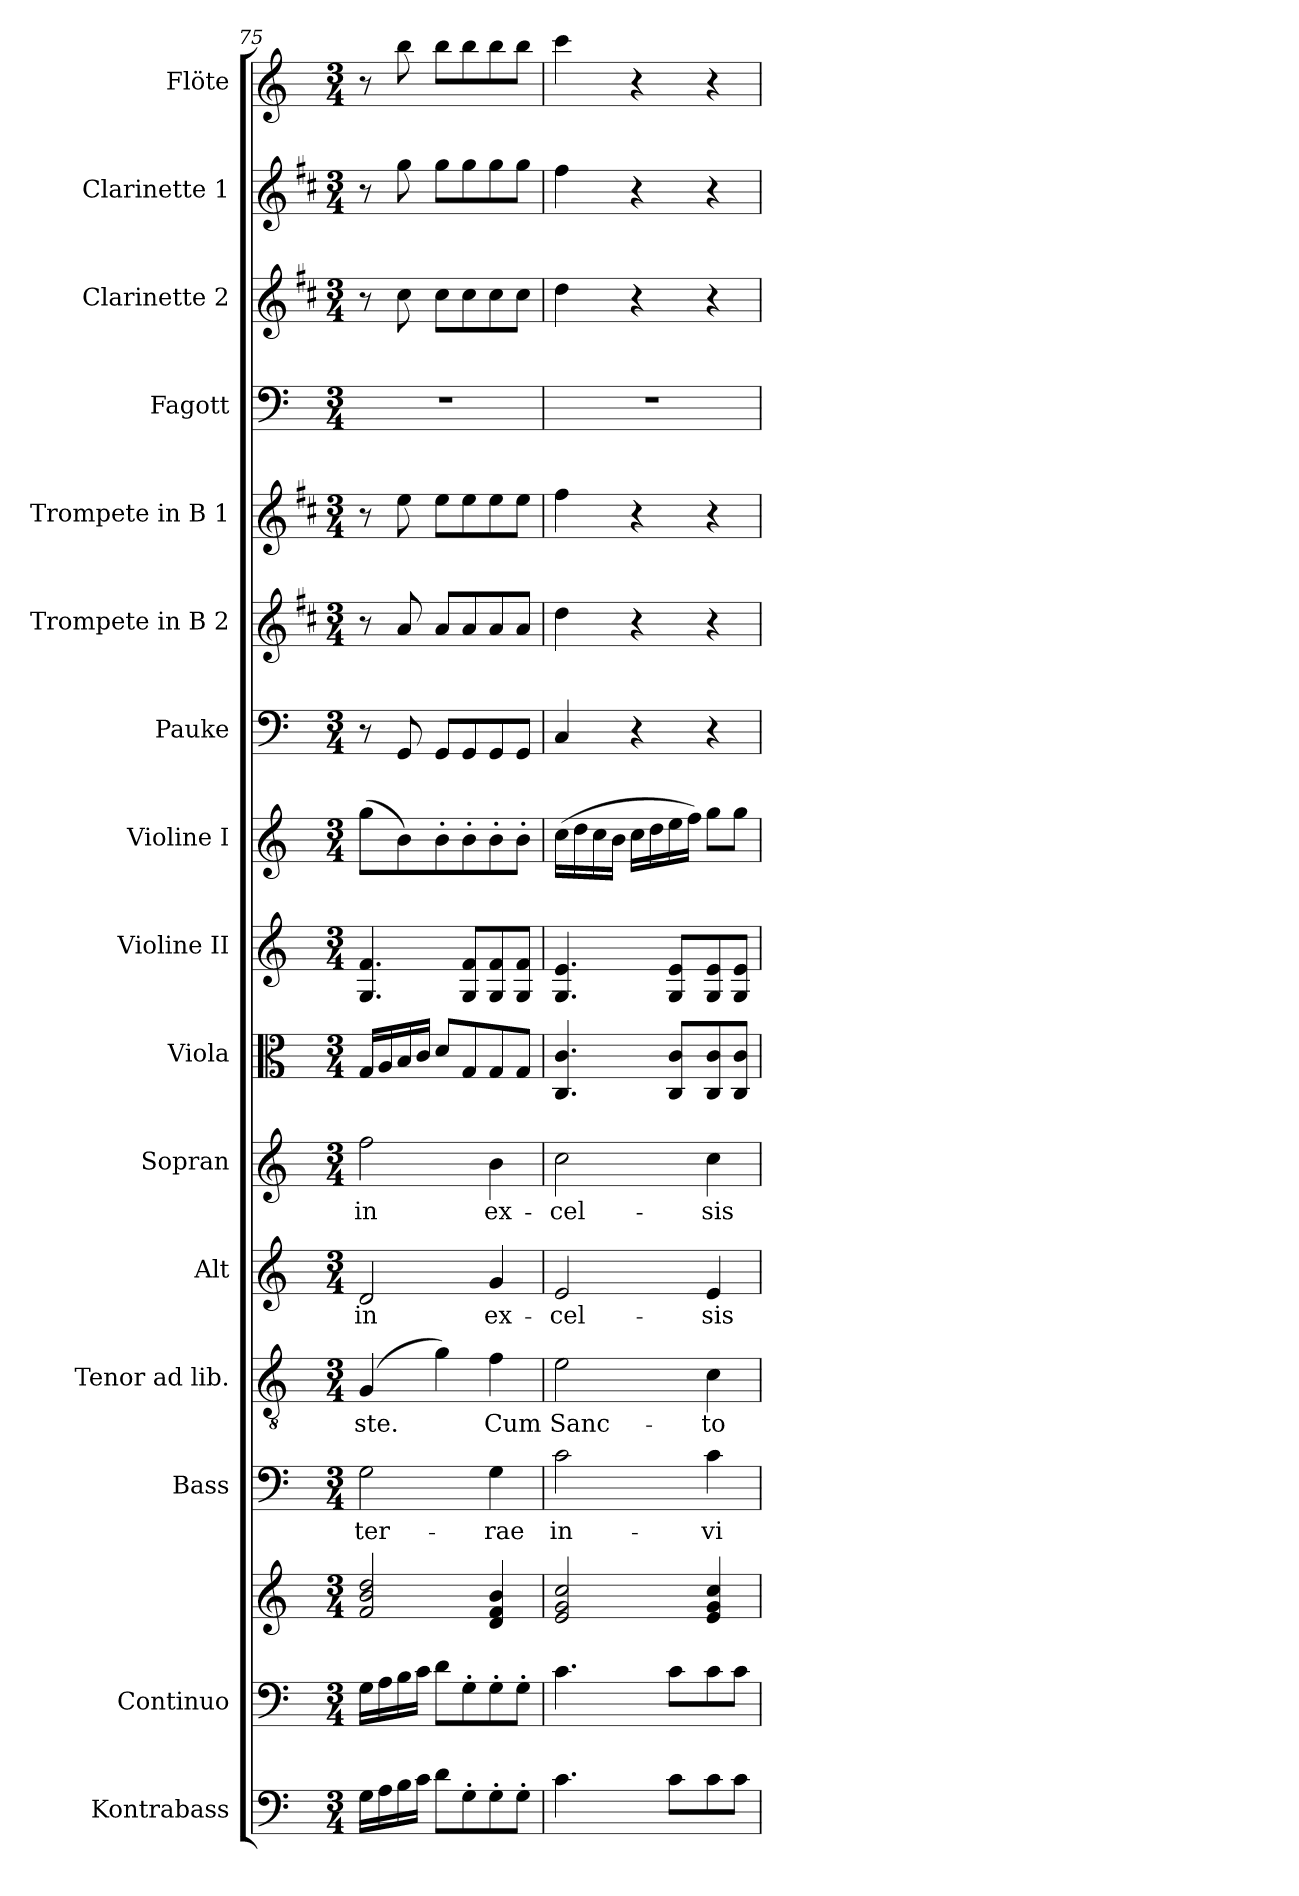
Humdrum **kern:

**kern	**kern	**kern	**kern	**text	**kern	**text	**kern	**text	**kern	**text	**kern	**kern	**kern	**kern	**kern	**kern	**kern	**kern	**kern	**kern
*part16	*part15	*part15	*part14	*part14	*part13	*part13	*part12	*part12	*part11	*part11	*part10	*part9	*part8	*part7	*part6	*part5	*part4	*part3	*part2	*part1
*staff17	*staff16	*staff15	*staff14	*staff14	*staff13	*staff13	*staff12	*staff12	*staff11	*staff11	*staff10	*staff9	*staff8	*staff7	*staff6	*staff5	*staff4	*staff3	*staff2	*staff1
*I"Kontrabass	*I"Continuo	*	*I"Bass	*	*I"Tenor ad lib.	*	*I"Alt	*	*I"Sopran	*	*I"Viola	*I"Violine II	*I"Violine I	*I"Pauke	*I"Trompete in B 2	*I"Trompete in B 1	*I"Fagott	*I"Clarinette 2	*I"Clarinette 1	*I"Flöte
*I'Kb.	*I'cont.	*	*I'B	*	*I'T	*	*I'A	*	*I'S	*	*I'Vla.	*I'Vl. II	*I'Vl. I	*I'Pk.	*	*	*I'Fg.	*I'Cl. 2	*I'Cl. 1	*I'Fl.
*clefF4	*clefF4	*clefG2	*clefF4	*	*clefGv2	*	*clefG2	*	*clefG2	*	*clefC3	*clefG2	*clefG2	*clefF4	*clefG2	*clefG2	*clefF4	*clefG2	*clefG2	*clefG2
*ITrd7c12	*	*	*	*	*	*	*	*	*	*	*	*	*	*	*ITrd1c2	*ITrd1c2	*	*ITrd1c2	*ITrd1c2	*
*k[]	*k[]	*k[]	*k[]	*	*k[]	*	*k[]	*	*k[]	*	*k[]	*k[]	*k[]	*k[]	*k[]	*k[]	*k[]	*k[]	*k[]	*k[]
*C:	*C:	*C:	*C:	*	*C:	*	*C:	*	*C:	*	*C:	*C:	*C:	*C:	*C:	*C:	*C:	*C:	*C:	*C:
*M3/4	*M3/4	*M3/4	*M3/4	*	*M3/4	*	*M3/4	*	*M3/4	*	*M3/4	*M3/4	*M3/4	*M3/4	*M3/4	*M3/4	*M3/4	*M3/4	*M3/4	*M3/4
=75	=75	=75	=75	=75	=75	=75	=75	=75	=75	=75	=75	=75	=75	=75	=75	=75	=75	=75	=75	=75
!	!	!	!	!LO:LY:b	!	!LO:LY:b	!	!LO:LY:b	!	!LO:LY:b	!	!	!	!	!	!	!	!	!	!
16GG\LL	16G\LL	2f/ 2b/ 2dd/	2G\	ter-	(4G/	-ste.	2d/	in	2ff\	in	16G/LL	4.G/ 4.f/	(>8gg\L	8r	8r	8r	2.r	8r	8r	8r
16AA\	16A\	.	.	.	.	.	.	.	.	.	16A/	.	.	.	.	.	.	.	.	.
16BB\	16B\	.	.	.	.	.	.	.	.	.	16B/	.	8b\)	8GG/	8g/	8dd\	.	8b\	8ff\	8bb\
16C\JJ	16c\JJ	.	.	.	.	.	.	.	.	.	16c/JJ	.	.	.	.	.	.	.	.	.
8D\L	8d\L	.	.	.	4g\)	.	.	.	.	.	8d/L	.	8b'>\	8GG/L	8g/L	8dd\L	.	8b\L	8ff\L	8bb\L
8GG'>\	8G'>\	.	.	.	.	.	.	.	.	.	8G/	8G/ 8f/L	8b'>\	8GG/	8g/	8dd\	.	8b\	8ff\	8bb\
!	!	!	!	!LO:LY:b	!	!LO:LY:b	!	!LO:LY:b	!	!LO:LY:b	!	!	!	!	!	!	!	!	!	!
8GG'>\	8G'>\	4d/ 4f/ 4b/	4G\	-rae	4f\	Cum	4g/	ex-	4b\	ex-	8G/	8G/ 8f/	8b'>\	8GG/	8g/	8dd\	.	8b\	8ff\	8bb\
8GG'>\J	8G'>\J	.	.	.	.	.	.	.	.	.	8G/J	8G/ 8f/J	8b'>\J	8GG/J	8g/J	8dd\J	.	8b\J	8ff\J	8bb\J
=76	=76	=76	=76	=76	=76	=76	=76	=76	=76	=76	=76	=76	=76	=76	=76	=76	=76	=76	=76	=76
!	!	!	!	!LO:LY:b	!	!LO:LY:b	!	!LO:LY:b	!	!LO:LY:b	!	!	!	!	!	!	!	!	!	!
4.C\	4.c\	2e/ 2g/ 2cc/	2c\	in-	2e\	Sanc-	2e/	-cel-	2cc\	-cel-	4.C/ 4.c/	4.G/ 4.e/	(>16cc\LL	4C/	4cc\	4ee\	2.r	4cc\	4ee\	4ccc\
.	.	.	.	.	.	.	.	.	.	.	.	.	16dd\	.	.	.	.	.	.	.
.	.	.	.	.	.	.	.	.	.	.	.	.	16cc\	.	.	.	.	.	.	.
.	.	.	.	.	.	.	.	.	.	.	.	.	16b\JJ	.	.	.	.	.	.	.
.	.	.	.	.	.	.	.	.	.	.	.	.	16cc\LL	4r	4r	4r	.	4r	4r	4r
.	.	.	.	.	.	.	.	.	.	.	.	.	16dd\	.	.	.	.	.	.	.
8C\L	8c\L	.	.	.	.	.	.	.	.	.	8C/ 8c/L	8G/ 8e/L	16ee\	.	.	.	.	.	.	.
.	.	.	.	.	.	.	.	.	.	.	.	.	16ff\JJ)	.	.	.	.	.	.	.
!	!	!	!	!LO:LY:b	!	!LO:LY:b	!	!LO:LY:b	!	!LO:LY:b	!	!	!	!	!	!	!	!	!	!
8C\	8c\	4e/ 4g/ 4cc/	4c\	-vi-	4c\	-to	4e/	-sis	4cc\	-sis	8C/ 8c/	8G/ 8e/	8gg\L	4r	4r	4r	.	4r	4r	4r
8C\J	8c\J	.	.	.	.	.	.	.	.	.	8C/ 8c/J	8G/ 8e/J	8gg\J	.	.	.	.	.	.	.
=	=	=	=	=	=	=	=	=	=	=	=	=	=	=	=	=	=	=	=	=
*-	*-	*-	*-	*-	*-	*-	*-	*-	*-	*-	*-	*-	*-	*-	*-	*-	*-	*-	*-	*-
